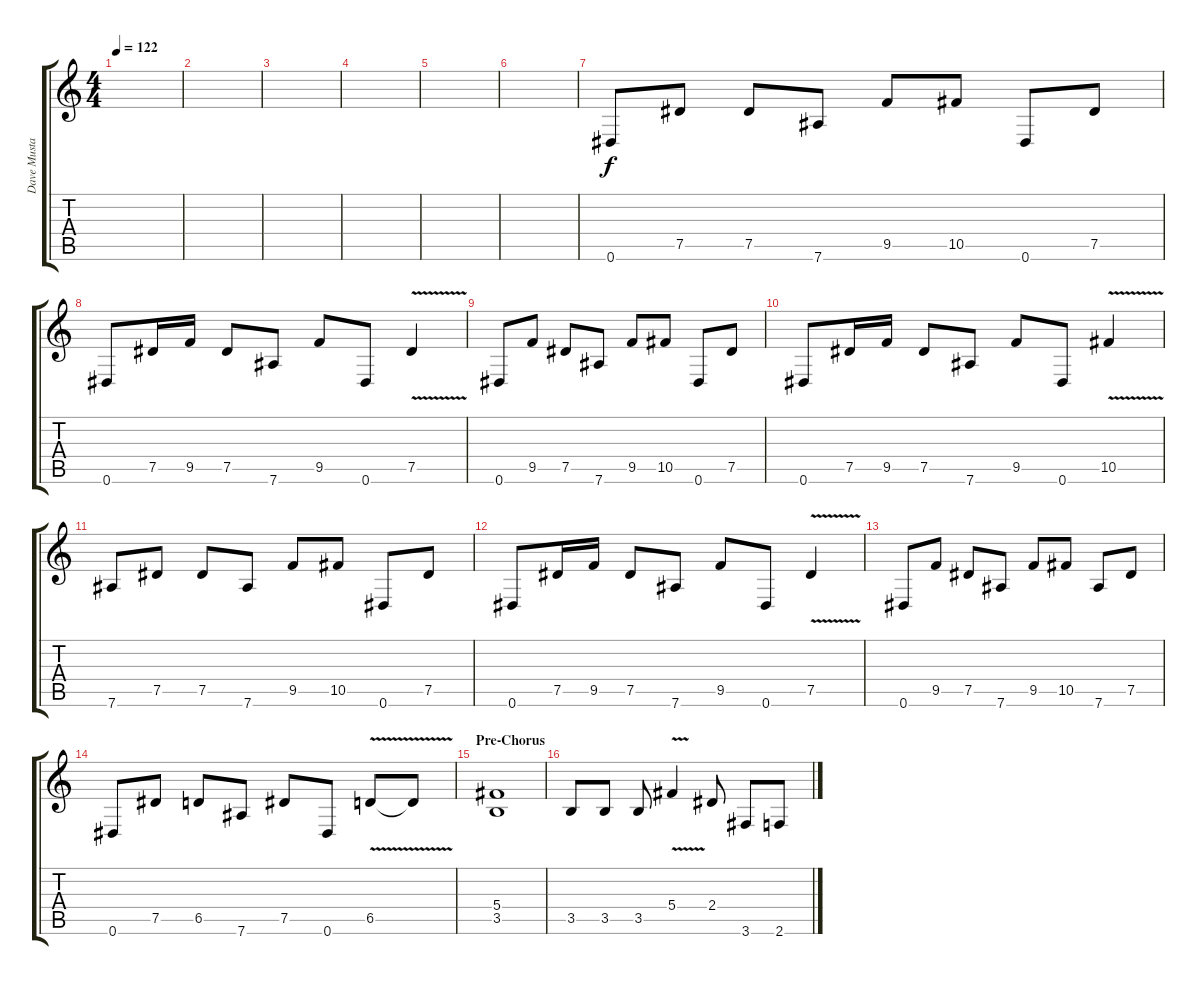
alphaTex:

\track ("Dave Mustaine" "Dave Musta") {instrument distortionguitar}
\staff {score tabs}
\tuning (Eb4 Bb3 Gb3 Db3 Ab2 Eb2) {hide}
\ts (4 4)
\tempo 122
\clef g2
\ks c
|
|
|
|
|
|
0.6.8 7.5.8 7.5.8 7.6.8 9.5.8 10.5.8 0.6.8 7.5.8 |
0.6.8 7.5.16 9.5.16 7.5.8 7.6.8 9.5.8 0.6.8 7.5{v}.4 |
0.6.8 9.5.8 7.5.8 7.6.8 9.5.8 10.5.8 0.6.8 7.5.8 |
0.6.8 7.5.16 9.5.16 7.5.8 7.6.8 9.5.8 0.6.8 10.5{v}.4 |
7.6.8 7.5.8 7.5.8 7.6.8 9.5.8 10.5.8 0.6.8 7.5.8 |
0.6.8 7.5.16 9.5.16 7.5.8 7.6.8 9.5.8 0.6.8 7.5{v}.4 |
0.6.8 9.5.8 7.5.8 7.6.8 9.5.8 10.5.8 7.6.8 7.5.8 |
0.6.8 7.5.8 6.5.8 7.6.8 7.5.8 0.6.8 6.5{v}.8 6.5{t}.8 |
\section ("" "Pre-Chorus")
(5.4 3.5).1 |
3.5.8 3.5.8 3.5.8 5.4{v}.4 2.4.8 3.6.8 2.6.8
